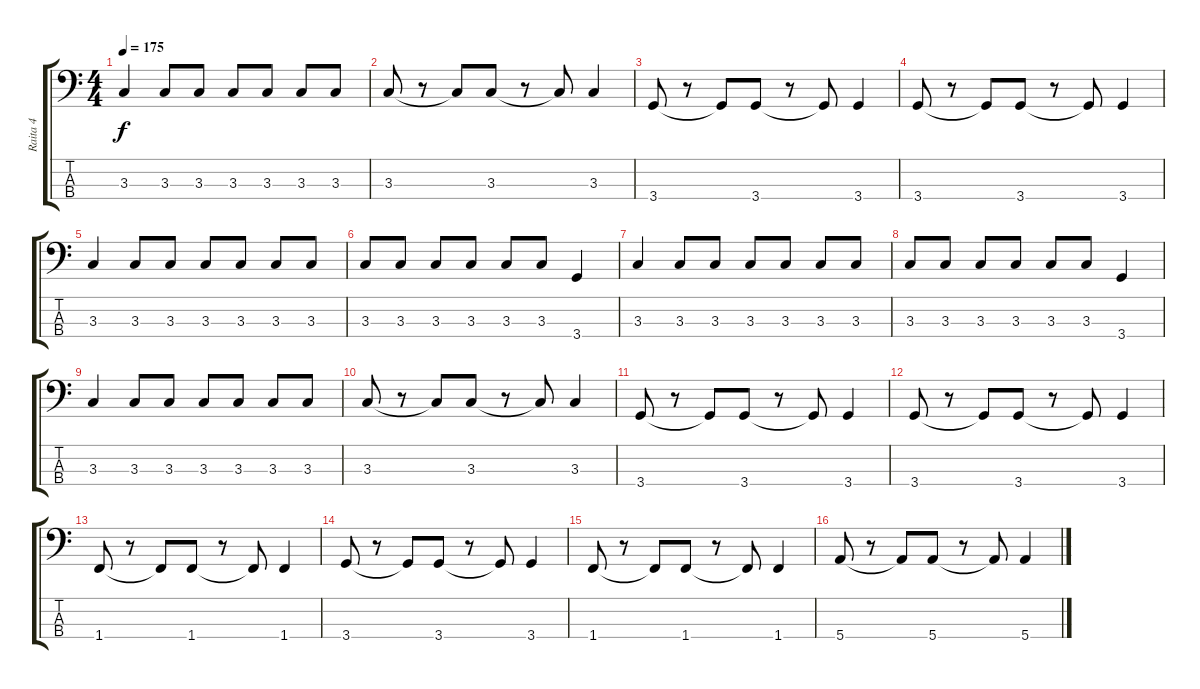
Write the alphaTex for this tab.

\track ("Raita 4" "Raita 4") {instrument electricbassfinger}
\staff {score tabs}
\tuning (G2 D2 A1 E1) {hide}
\ts (4 4)
\tempo 175
\clef f4
\ks c
3.3.4{dy f} 3.3.8 3.3.8 3.3.8 3.3.8 3.3.8 3.3.8 |
3.3.8 r.8 3.3{t}.8 3.3.8 r.8 3.3{t}.8 3.3.4 |
3.4.8 r.8 3.4{t}.8 3.4.8 r.8 3.4{t}.8 3.4.4 |
3.4.8 r.8 3.4{t}.8 3.4.8 r.8 3.4{t}.8 3.4.4 |
3.3.4 3.3.8 3.3.8 3.3.8 3.3.8 3.3.8 3.3.8 |
3.3.8 3.3.8 3.3.8 3.3.8 3.3.8 3.3.8 3.4.4 |
3.3.4 3.3.8 3.3.8 3.3.8 3.3.8 3.3.8 3.3.8 |
3.3.8 3.3.8 3.3.8 3.3.8 3.3.8 3.3.8 3.4.4 |
3.3.4 3.3.8 3.3.8 3.3.8 3.3.8 3.3.8 3.3.8 |
3.3.8 r.8 3.3{t}.8 3.3.8 r.8 3.3{t}.8 3.3.4 |
3.4.8 r.8 3.4{t}.8 3.4.8 r.8 3.4{t}.8 3.4.4 |
3.4.8 r.8 3.4{t}.8 3.4.8 r.8 3.4{t}.8 3.4.4 |
1.4.8 r.8 1.4{t}.8 1.4.8 r.8 1.4{t}.8 1.4.4 |
3.4.8 r.8 3.4{t}.8 3.4.8 r.8 3.4{t}.8 3.4.4 |
1.4.8 r.8 1.4{t}.8 1.4.8 r.8 1.4{t}.8 1.4.4 |
5.4.8 r.8 5.4{t}.8 5.4.8 r.8 5.4{t}.8 5.4.4
